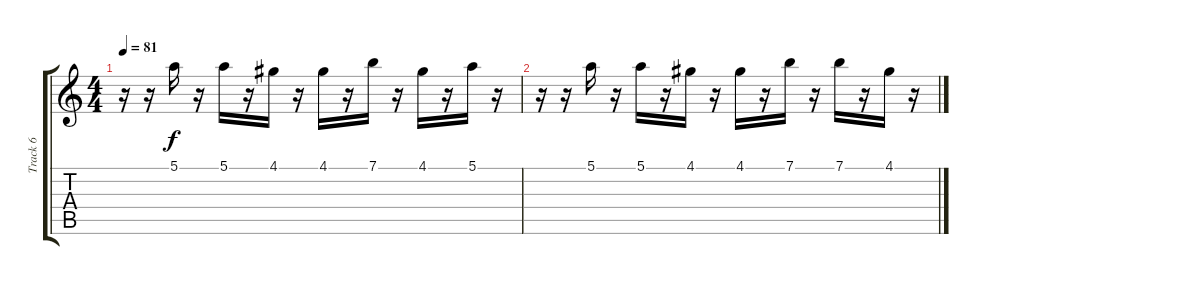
\track ("Track 6" "Track 6") {instrument distortionguitar}
\staff {score tabs}
\tuning (E4 B3 G3 D3 A2 D2) {hide}
\ts (4 4)
\tempo 81
\clef g2
\ks c
r.16{dy f} r.16 5.1.16 r.16 5.1.16 r.16 4.1.16 r.16 4.1.16 r.16 7.1.16 r.16 4.1.16 r.16 5.1.16 r.16 |
r.16 r.16 5.1.16 r.16 5.1.16 r.16 4.1.16 r.16 4.1.16 r.16 7.1.16 r.16 7.1.16 r.16 4.1.16 r.16
